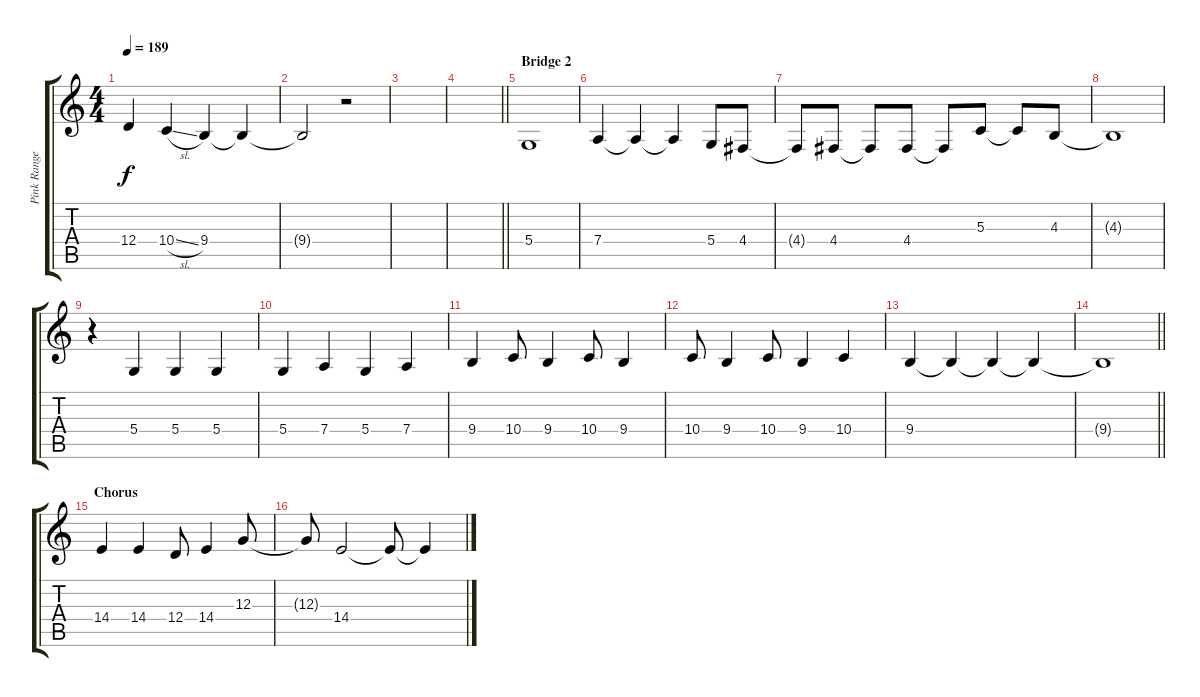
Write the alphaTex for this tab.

\track ("Pink Ranger (Vox)" "Pink Range") {instrument cello}
\staff {score tabs}
\tuning (E4 B3 G3 D3 A2 E2) {hide}
\ts (4 4)
\tempo 189
\clef g2
\ks c
12.4{t}.4{dy f} 10.4{sl}.4 9.4.4 9.4{t}.4 |
9.4{t}.2 r.2 |
|
\barLineRight lightlight
|
\section ("" "Bridge 2")
5.4.1 |
7.4.4 7.4{t}.4 7.4{t}.4 5.4.8 4.4.8 |
4.4{t}.8 4.4.8 4.4{t}.8 4.4.8 4.4{t}.8 5.3.8 5.3{t}.8 4.3.8 |
4.3{t}.1 |
r.4 5.4.4 5.4.4 5.4.4 |
5.4.4 7.4.4 5.4.4 7.4.4 |
9.4.4 10.4.8 9.4.4 10.4.8 9.4.4 |
10.4.8 9.4.4 10.4.8 9.4.4 10.4.4 |
9.4.4 9.4{t}.4 9.4{t}.4 9.4{t}.4 |
\barLineRight lightlight
9.4{t}.1 |
\section ("" "Chorus")
14.4.4 14.4.4 12.4.8 14.4.4 12.3.8 |
12.3{t}.8 14.4.2 14.4{t}.8 14.4{t}.4
